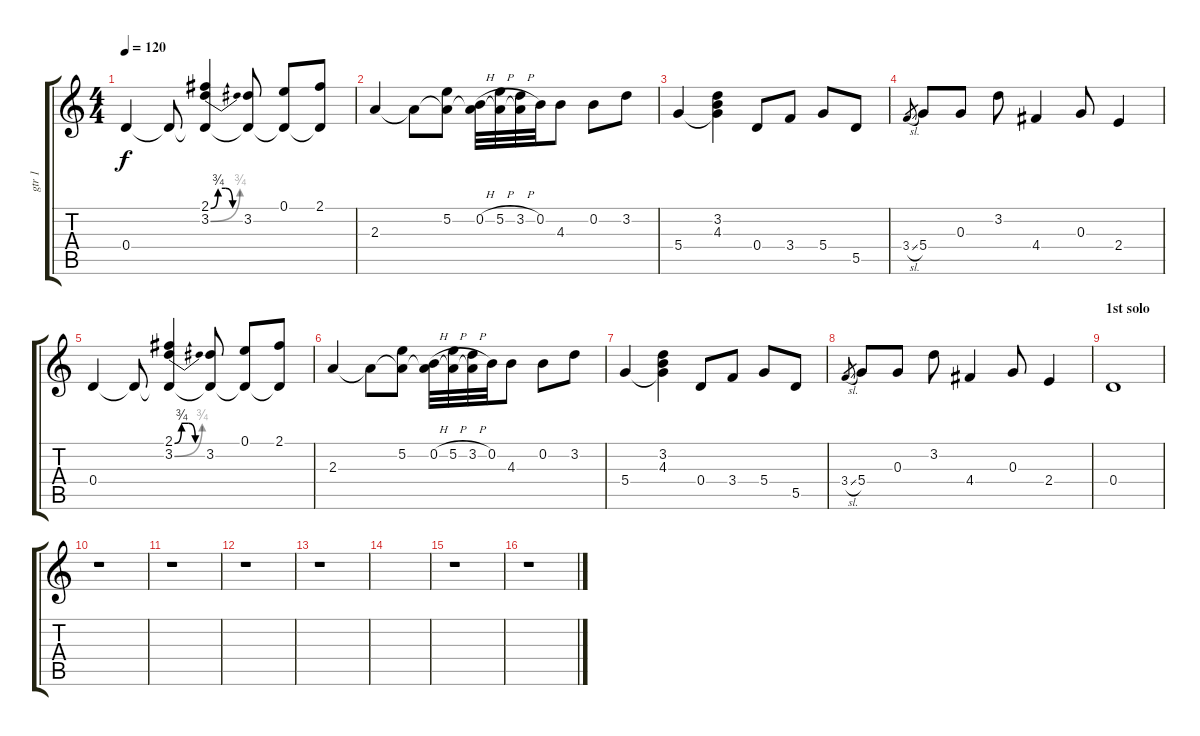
\track ("gtr 1" "gtr 1") {instrument electricguitarclean}
\staff {score tabs}
\tuning (E4 B3 G3 D3 A2 E2) {hide}
\ts (4 4)
\tempo 120
\clef g2
\ks c
0.4.4{dy f instrument electricguitarclean} 0.4{t}.8 (2.1{be (custom 0 0 15 3 30 3 45 0 60 0)} 3.2{be (bend 0 0 60 3)} 0.4{t}).4 (3.2 0.4{t}).8 (0.1 0.4{t}).8 (2.1 0.4{t}).8 |
2.3.4 2.3{t}.8 (5.2 2.3{t}).8 (0.2{h} 2.3{t}).32 (5.2{h} 2.3{t}).32 (3.2{h} 2.3{t}).32 0.2.32 4.3.8 0.2.8 3.2.8 |
5.4.4 (3.2 4.3 5.4{t}).4 0.4.8 3.4.8 5.4.8 5.5.8 |
3.4{sl}.8{gr} 5.4.8 0.3.8 3.2.8 4.4.4 0.3.8 2.4.4 |
0.4.4 0.4{t}.8 (2.1{be (custom 0 0 15 3 30 3 45 0 60 0)} 3.2{be (bend 0 0 60 3)} 0.4{t}).4 (3.2 0.4{t}).8 (0.1 0.4{t}).8 (2.1 0.4{t}).8 |
2.3.4 2.3{t}.8 (5.2 2.3{t}).8 (0.2{h} 2.3{t}).32 (5.2{h} 2.3{t}).32 (3.2{h} 2.3{t}).32 0.2.32 4.3.8 0.2.8 3.2.8 |
5.4.4 (3.2 4.3 5.4{t}).4 0.4.8 3.4.8 5.4.8 5.5.8 |
3.4{sl}.8{gr} 5.4.8 0.3.8 3.2.8 4.4.4 0.3.8 2.4.4 |
\section ("" "1st solo")
0.4.1 |
r.1 |
r.1 |
r.1 |
r.1 |
|
r.1 |
r.1
